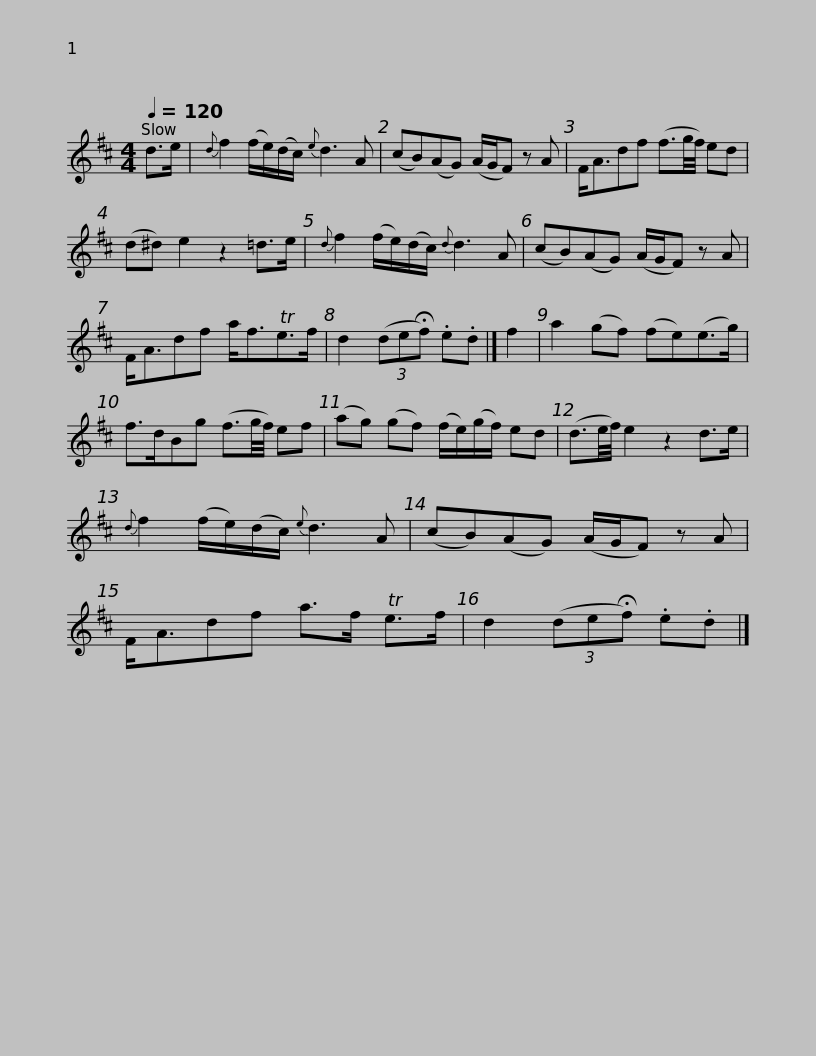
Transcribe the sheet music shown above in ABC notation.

X:1
L:1/8
Q:1/4=120
M:4/4
I:linebreak $
K:D
V:1 treble
V:1
 d>e |{d} f2 (f/e/)(d/c/){e} d3 A | (cB)(AG) (A/G/F) z A | F<Adf (f3/2g/4f/4) ed | (d^d) e2 z2 =d>e |$ %5
{d} f2 (f/e/)(d/c/){d} d3 A | (cB)(AG) (A/G/F) z A | F<Adf a<fTe>f | d2 (3(de!fermata!f) .e.d |] f2 | %10
 a2 (gf) (fe)(e>g) |$ f>dBg (f3/2g/4f/4) ef | (ag) (gf) (f/e/)(g/f/) ed | (d3/2e/4f/4) e2 z2 d>e |{d} f2 (f/e/)(d/c/){e} d3 A |$ %15
 (cB)(AG) (A/G/F) z A | F<Adf a>f Te>f | d2 (3(de!fermata!f) .e.d |] %18
